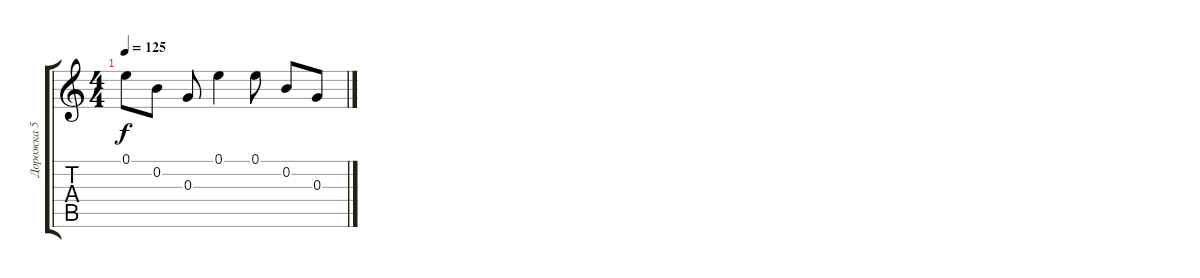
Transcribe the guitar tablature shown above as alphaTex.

\track ("Дорожка 5" "Дорожка 5") {instrument electricguitarjazz}
\staff {score tabs}
\tuning (E4 B3 G3 D3 A2 E2) {hide}
\ts (4 4)
\tempo 125
\clef g2
\ks c
0.1.8{dy f} 0.2.8 0.3.8 0.1.4 0.1.8 0.2.8 0.3.8
